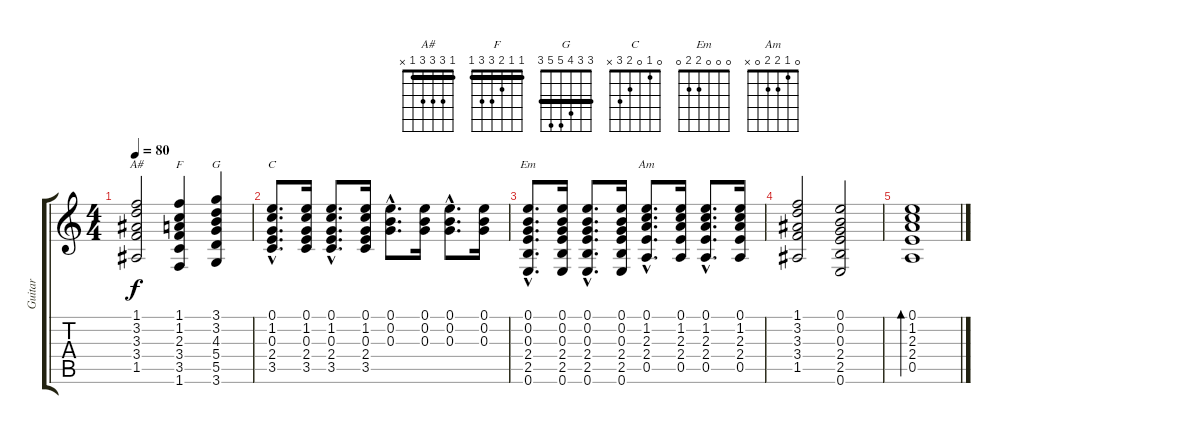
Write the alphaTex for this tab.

\track ("Guitar" "Guitar") {instrument acousticguitarsteel}
\staff {score tabs}
\tuning (E4 B3 G3 D3 A2 E2) {hide}
\chord ("A#" 1 3 3 3 1 x) {barre 1}
\chord ("F" 1 1 2 3 3 1) {barre 1}
\chord ("G" 3 3 4 5 5 3) {barre 3}
\chord ("C" 0 1 0 2 3 x)
\chord ("Em" 0 0 0 2 2 0)
\chord ("Am" 0 1 2 2 0 x)
\ts (4 4)
\tempo 80
\clef g2
\ks c
(1.1 3.2 3.3 3.4 1.5).2{ch "A#" dy f} (1.1 1.2 2.3 3.4 3.5 1.6).4{ch "F"} (3.1 3.2 4.3 5.4 5.5 3.6).4{ch "G"} |
(0.1{hac} 1.2{hac} 0.3{hac} 2.4{hac} 3.5{hac}).8{d ch "C"} (0.1 1.2 0.3 2.4 3.5).16 (0.1{hac} 1.2{hac} 0.3{hac} 2.4{hac} 3.5{hac}).8{d} (0.1 1.2 0.3 2.4 3.5).16 (0.1{hac} 0.2{hac} 0.3{hac}).8{d} (0.1 0.2 0.3).16 (0.1{hac} 0.2{hac} 0.3{hac}).8{d} (0.1 0.2 0.3).16 |
(0.1{hac} 0.2{hac} 0.3{hac} 2.4{hac} 2.5{hac} 0.6{hac}).8{d ch "Em"} (0.1 0.2 0.3 2.4 2.5 0.6).16 (0.1{hac} 0.2{hac} 0.3{hac} 2.4{hac} 2.5{hac} 0.6{hac}).8{d} (0.1 0.2 0.3 2.4 2.5 0.6).16 (0.1{hac} 1.2{hac} 2.3{hac} 2.4{hac} 0.5{hac}).8{d ch "Am"} (0.1 1.2 2.3 2.4 0.5).16 (0.1{hac} 1.2{hac} 2.3{hac} 2.4{hac} 0.5{hac}).8{d} (0.1 1.2 2.3 2.4 0.5).16 |
(1.1 3.2 3.3 3.4 1.5).2 (0.1 0.2 0.3 2.4 2.5 0.6).2 |
(0.1 1.2 2.3 2.4 0.5).1{bd 480 volume 10}
